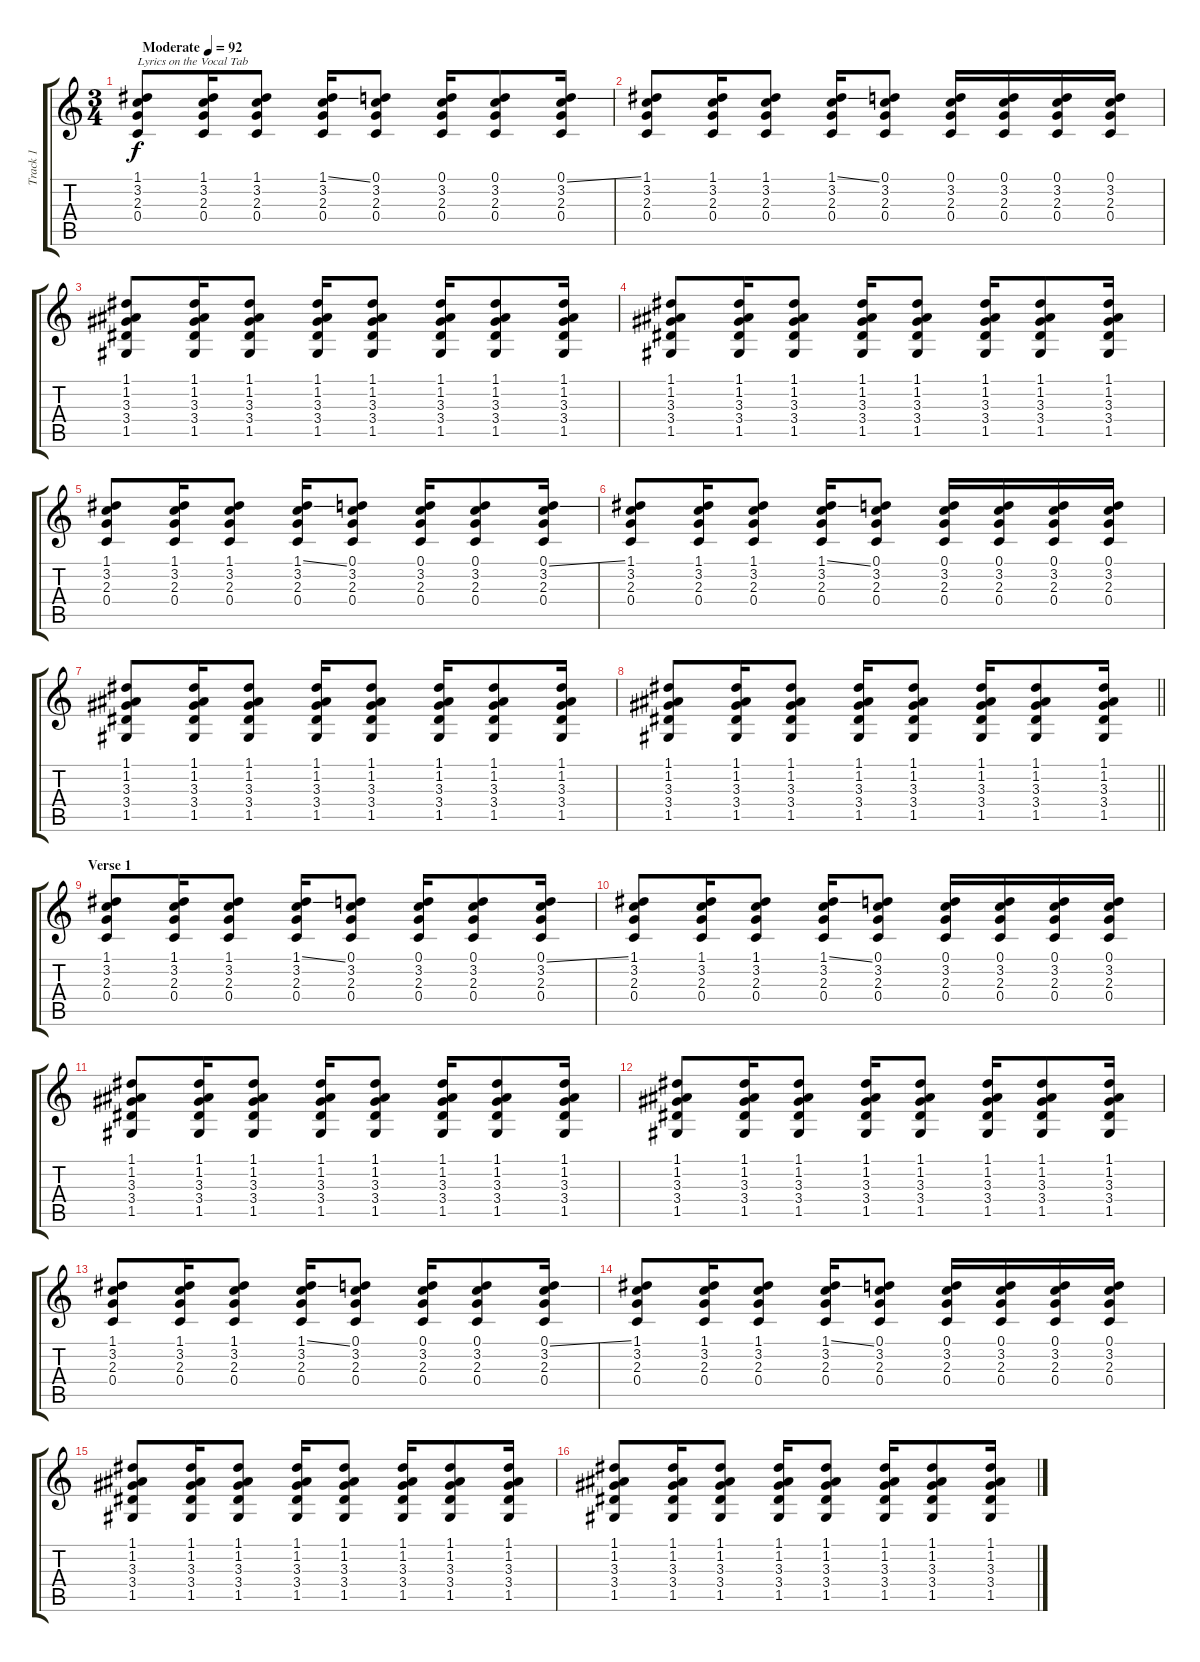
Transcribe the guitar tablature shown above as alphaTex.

\track ("Track 1" "Track 1") {instrument acousticguitarsteel}
\staff {score tabs}
\tuning (D4 A3 F3 C3 G2 C2) {hide}
\ts (3 4)
\tempo (92 "Moderate")
\clef g2
\ks c
(1.1 3.2 2.3 0.4).8{txt "Lyrics on the Vocal Tab" dy f instrument acousticguitarsteel} (1.1 3.2 2.3 0.4).16 (1.1 3.2 2.3 0.4).8 (1.1{ss} 3.2 2.3 0.4).16 (0.1 3.2 2.3 0.4).8 (0.1 3.2 2.3 0.4).16 (0.1 3.2 2.3 0.4).8 (0.1{ss} 3.2 2.3 0.4).16 |
(1.1 3.2 2.3 0.4).8 (1.1 3.2 2.3 0.4).16 (1.1 3.2 2.3 0.4).8 (1.1{ss} 3.2 2.3 0.4).16 (0.1 3.2 2.3 0.4).8 (0.1 3.2 2.3 0.4).16 (0.1 3.2 2.3 0.4).16 (0.1 3.2 2.3 0.4).16 (0.1 3.2 2.3 0.4).16 |
(1.1 1.2 3.3 3.4 1.5).8 (1.1 1.2 3.3 3.4 1.5).16 (1.1 1.2 3.3 3.4 1.5).8 (1.1 1.2 3.3 3.4 1.5).16 (1.1 1.2 3.3 3.4 1.5).8 (1.1 1.2 3.3 3.4 1.5).16 (1.1 1.2 3.3 3.4 1.5).8 (1.1 1.2 3.3 3.4 1.5).16 |
(1.1 1.2 3.3 3.4 1.5).8 (1.1 1.2 3.3 3.4 1.5).16 (1.1 1.2 3.3 3.4 1.5).8 (1.1 1.2 3.3 3.4 1.5).16 (1.1 1.2 3.3 3.4 1.5).8 (1.1 1.2 3.3 3.4 1.5).16 (1.1 1.2 3.3 3.4 1.5).8 (1.1 1.2 3.3 3.4 1.5).16 |
(1.1 3.2 2.3 0.4).8 (1.1 3.2 2.3 0.4).16 (1.1 3.2 2.3 0.4).8 (1.1{ss} 3.2 2.3 0.4).16 (0.1 3.2 2.3 0.4).8 (0.1 3.2 2.3 0.4).16 (0.1 3.2 2.3 0.4).8 (0.1{ss} 3.2 2.3 0.4).16 |
(1.1 3.2 2.3 0.4).8 (1.1 3.2 2.3 0.4).16 (1.1 3.2 2.3 0.4).8 (1.1{ss} 3.2 2.3 0.4).16 (0.1 3.2 2.3 0.4).8 (0.1 3.2 2.3 0.4).16 (0.1 3.2 2.3 0.4).16 (0.1 3.2 2.3 0.4).16 (0.1 3.2 2.3 0.4).16 |
(1.1 1.2 3.3 3.4 1.5).8 (1.1 1.2 3.3 3.4 1.5).16 (1.1 1.2 3.3 3.4 1.5).8 (1.1 1.2 3.3 3.4 1.5).16 (1.1 1.2 3.3 3.4 1.5).8 (1.1 1.2 3.3 3.4 1.5).16 (1.1 1.2 3.3 3.4 1.5).8 (1.1 1.2 3.3 3.4 1.5).16 |
\barLineRight lightlight
(1.1 1.2 3.3 3.4 1.5).8 (1.1 1.2 3.3 3.4 1.5).16 (1.1 1.2 3.3 3.4 1.5).8 (1.1 1.2 3.3 3.4 1.5).16 (1.1 1.2 3.3 3.4 1.5).8 (1.1 1.2 3.3 3.4 1.5).16 (1.1 1.2 3.3 3.4 1.5).8 (1.1 1.2 3.3 3.4 1.5).16 |
\section ("" "Verse 1")
(1.1 3.2 2.3 0.4).8 (1.1 3.2 2.3 0.4).16 (1.1 3.2 2.3 0.4).8 (1.1{ss} 3.2 2.3 0.4).16 (0.1 3.2 2.3 0.4).8 (0.1 3.2 2.3 0.4).16 (0.1 3.2 2.3 0.4).8 (0.1{ss} 3.2 2.3 0.4).16 |
(1.1 3.2 2.3 0.4).8 (1.1 3.2 2.3 0.4).16 (1.1 3.2 2.3 0.4).8 (1.1{ss} 3.2 2.3 0.4).16 (0.1 3.2 2.3 0.4).8 (0.1 3.2 2.3 0.4).16 (0.1 3.2 2.3 0.4).16 (0.1 3.2 2.3 0.4).16 (0.1 3.2 2.3 0.4).16 |
(1.1 1.2 3.3 3.4 1.5).8 (1.1 1.2 3.3 3.4 1.5).16 (1.1 1.2 3.3 3.4 1.5).8 (1.1 1.2 3.3 3.4 1.5).16 (1.1 1.2 3.3 3.4 1.5).8 (1.1 1.2 3.3 3.4 1.5).16 (1.1 1.2 3.3 3.4 1.5).8 (1.1 1.2 3.3 3.4 1.5).16 |
(1.1 1.2 3.3 3.4 1.5).8 (1.1 1.2 3.3 3.4 1.5).16 (1.1 1.2 3.3 3.4 1.5).8 (1.1 1.2 3.3 3.4 1.5).16 (1.1 1.2 3.3 3.4 1.5).8 (1.1 1.2 3.3 3.4 1.5).16 (1.1 1.2 3.3 3.4 1.5).8 (1.1 1.2 3.3 3.4 1.5).16 |
(1.1 3.2 2.3 0.4).8 (1.1 3.2 2.3 0.4).16 (1.1 3.2 2.3 0.4).8 (1.1{ss} 3.2 2.3 0.4).16 (0.1 3.2 2.3 0.4).8 (0.1 3.2 2.3 0.4).16 (0.1 3.2 2.3 0.4).8 (0.1{ss} 3.2 2.3 0.4).16 |
(1.1 3.2 2.3 0.4).8 (1.1 3.2 2.3 0.4).16 (1.1 3.2 2.3 0.4).8 (1.1{ss} 3.2 2.3 0.4).16 (0.1 3.2 2.3 0.4).8 (0.1 3.2 2.3 0.4).16 (0.1 3.2 2.3 0.4).16 (0.1 3.2 2.3 0.4).16 (0.1 3.2 2.3 0.4).16 |
(1.1 1.2 3.3 3.4 1.5).8 (1.1 1.2 3.3 3.4 1.5).16 (1.1 1.2 3.3 3.4 1.5).8 (1.1 1.2 3.3 3.4 1.5).16 (1.1 1.2 3.3 3.4 1.5).8 (1.1 1.2 3.3 3.4 1.5).16 (1.1 1.2 3.3 3.4 1.5).8 (1.1 1.2 3.3 3.4 1.5).16 |
(1.1 1.2 3.3 3.4 1.5).8 (1.1 1.2 3.3 3.4 1.5).16 (1.1 1.2 3.3 3.4 1.5).8 (1.1 1.2 3.3 3.4 1.5).16 (1.1 1.2 3.3 3.4 1.5).8 (1.1 1.2 3.3 3.4 1.5).16 (1.1 1.2 3.3 3.4 1.5).8 (1.1 1.2 3.3 3.4 1.5).16
